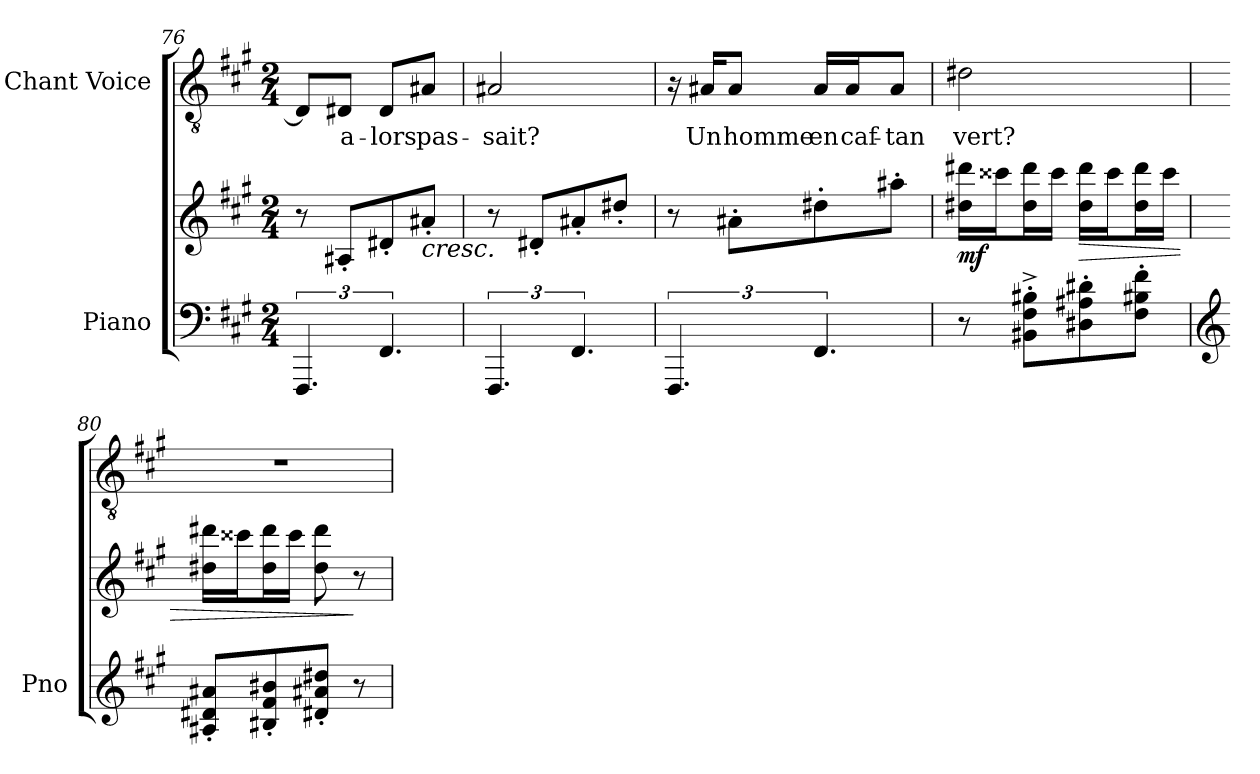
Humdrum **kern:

**kern	**kern	**dynam	**kern	**text
*part2	*part2	*part2	*part1	*part1
*staff3	*staff2	*staff2/3	*staff1	*staff1
*I"Piano	*	*	*I"Chant Voice	*
*I'Pno	*	*	*	*
*clefF4	*clefG2	*	*clefGv2	*
*k[f#c#g#]	*k[f#c#g#]	*	*k[f#c#g#]	*
*M2/4	*M2/4	*	*M2/4	*
=76	=76	=76	=76	=76
6.FFF#/	8r	.	8D#/L]	.
.	8A#X'/L	.	8D#X/J	a-
6.FF#/	8d#X'/	.	8D#/L	-lors
!	!LO:TX:b:i:t=cresc.	!	!	!
.	8a#X'/J	.	8A#X/J	pas-
=77	=77	=77	=77	=77
6.FFF#/	8r	.	2A#X/	-sait?
.	8d#X'/L	.	.	.
6.FF#/	8a#X'/	.	.	.
.	8dd#X'/J	.	.	.
=78	=78	=78	=78	=78
6.FFF#/	8r	.	16r	.
.	.	.	16A#X/KL	Un
.	8a#X'\L	.	8A#/J	homme
6.FF#/	8dd#X'\	.	16A#/LL	en
.	.	.	16A#/J	caf-
.	8aa#X'\J	.	8A#/J	-tan
=79	=79	=79	=79	=79
!	!	!LO:DY:b	!	!
8r	16dd#X\ 16ddd#X\LL	mf	2d#X\	vert?
.	16ccc##X\J	.	.	.
8BB#X\'^< 8F#\'^< 8B#X\'^<L	16dd#\ 16ddd#\L	.	.	.
.	16ccc##\JJ	.	.	.
!	!	!LO:HP:b	!	!
8D#X\' 8A#X\' 8d#X\'	16dd#\ 16ddd#\LL	>	.	.
.	16ccc##\J	.	.	.
8F#\' 8B#X\' 8f#\'J	16dd#\ 16ddd#\L	.	.	.
.	16ccc##\JJ	.	.	.
=80	=80	=80	=80	=80
*clefG2	*	*	*	*
8A#X/' 8d#X/' 8a#X/'L	16dd#X\ 16ddd#X\LL	.	2r	.
.	16ccc##X\J	.	.	.
8B#X/' 8f#/' 8b#X/'	16dd#\ 16ddd#\L	.	.	.
.	16ccc##\JJ	.	.	.
8d#X/' 8a#X/' 8dd#X/'J	8dd#\ 8ddd#\	.	.	.
8r	8r	]	.	.
=	=	=	=	=
*-	*-	*-	*-	*-
